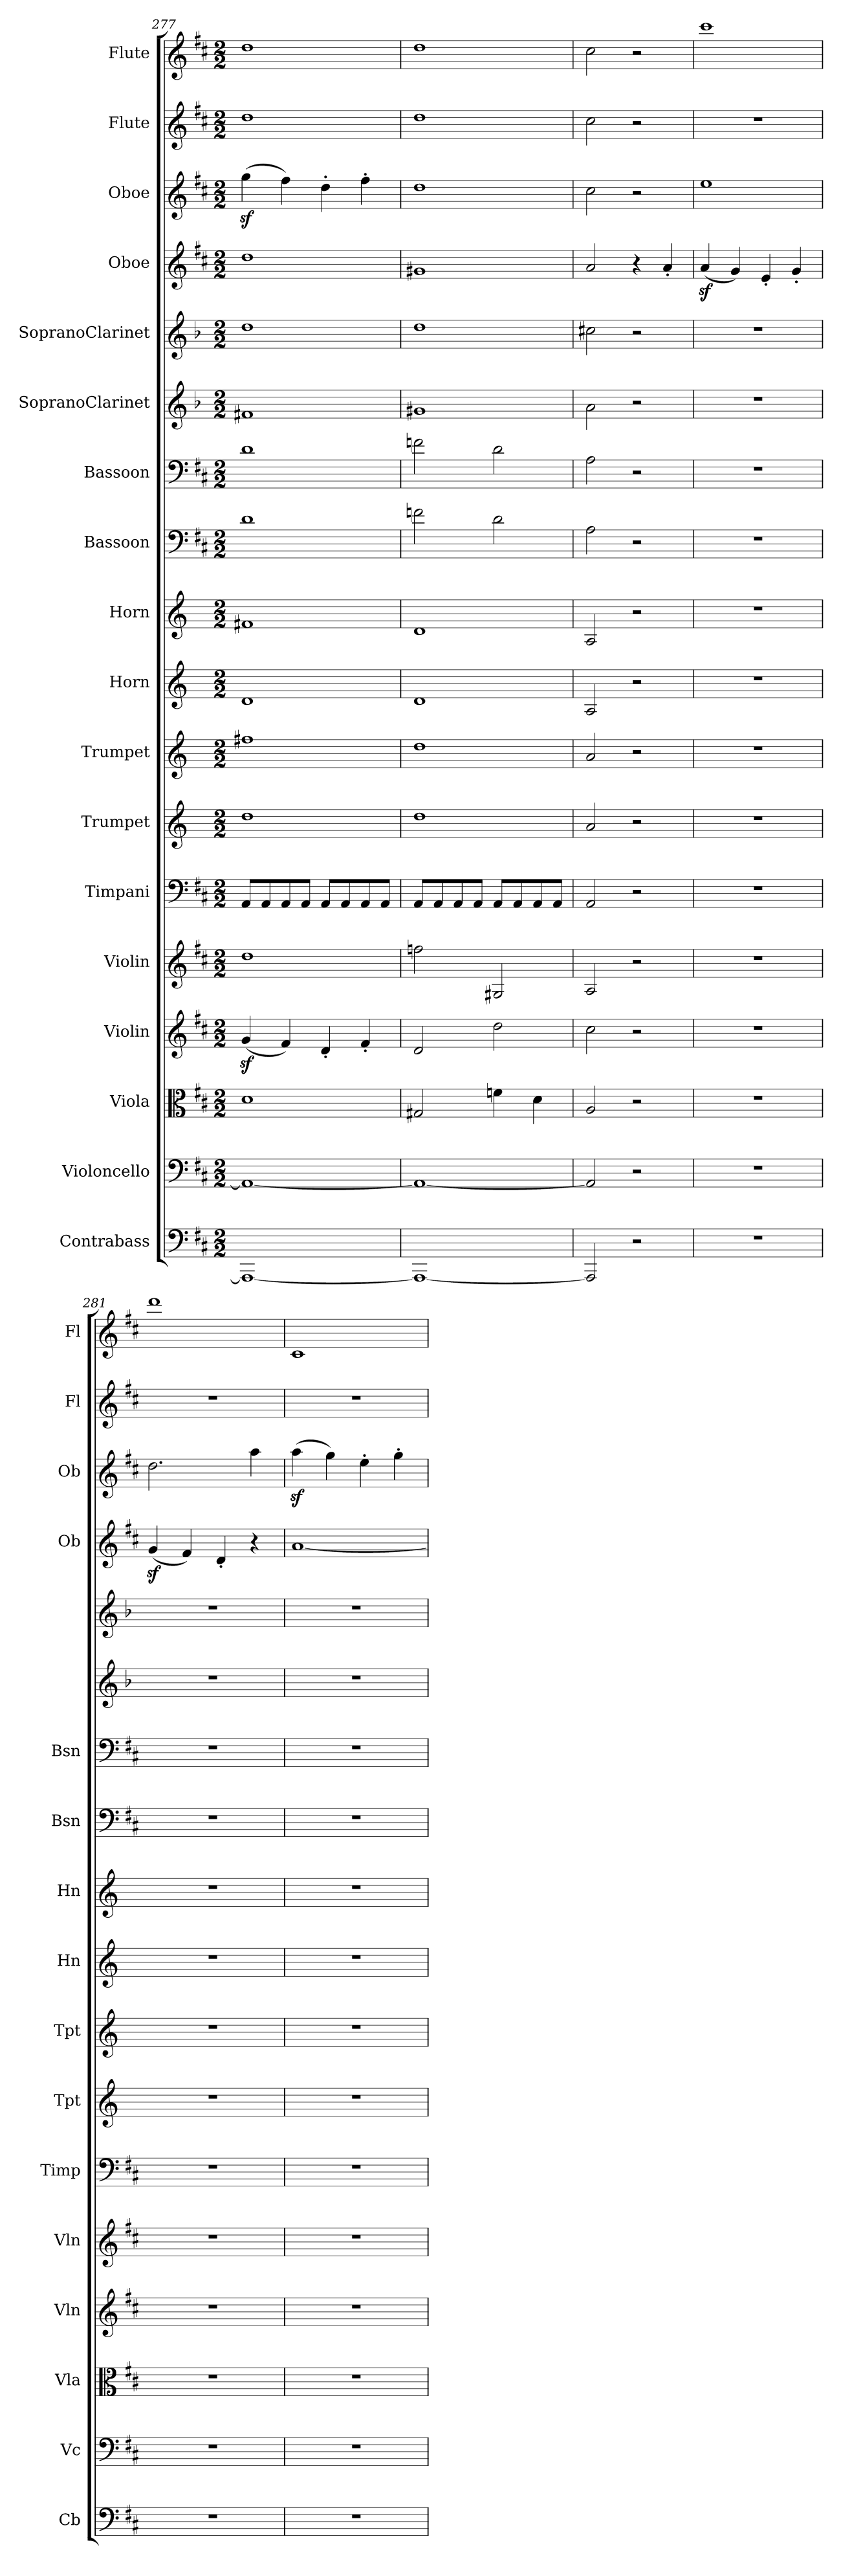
**kern	**kern	**kern	**kern	**kern	**kern	**kern	**kern	**kern	**kern	**kern	**kern	**kern	**kern	**kern	**kern	**kern	**kern
*part18	*part17	*part16	*part15	*part14	*part13	*part12	*part11	*part10	*part9	*part8	*part7	*part6	*part5	*part4	*part3	*part2	*part1
*staff18	*staff17	*staff16	*staff15	*staff14	*staff13	*staff12	*staff11	*staff10	*staff9	*staff8	*staff7	*staff6	*staff5	*staff4	*staff3	*staff2	*staff1
*I"Contrabass	*I"Violoncello	*I"Viola	*I"Violin	*I"Violin	*I"Timpani	*I"Trumpet	*I"Trumpet	*I"Horn	*I"Horn	*I"Bassoon	*I"Bassoon	*I"SopranoClarinet	*I"SopranoClarinet	*I"Oboe	*I"Oboe	*I"Flute	*I"Flute
*I'Cb	*I'Vc	*I'Vla	*I'Vln	*I'Vln	*I'Timp	*I'Tpt	*I'Tpt	*I'Hn	*I'Hn	*I'Bsn	*I'Bsn	*	*	*I'Ob	*I'Ob	*I'Fl	*I'Fl
*clefF4	*clefF4	*clefC3	*clefG2	*clefG2	*clefF4	*clefG2	*clefG2	*clefG2	*clefG2	*clefF4	*clefF4	*clefG2	*clefG2	*clefG2	*clefG2	*clefG2	*clefG2
*k[f#c#]	*k[f#c#]	*k[f#c#]	*k[f#c#]	*k[f#c#]	*k[f#c#]	*k[]	*k[]	*k[]	*k[]	*k[f#c#]	*k[f#c#]	*k[b-]	*k[b-]	*k[f#c#]	*k[f#c#]	*k[f#c#]	*k[f#c#]
*M2/2	*M2/2	*M2/2	*M2/2	*M2/2	*M2/2	*M2/2	*M2/2	*M2/2	*M2/2	*M2/2	*M2/2	*M2/2	*M2/2	*M2/2	*M2/2	*M2/2	*M2/2
=277	=277	=277	=277	=277	=277	=277	=277	=277	=277	=277	=277	=277	=277	=277	=277	=277	=277
1AAA/_	1AA/_	1d\	(4gz/	1dd\	8AA/L	1dd\	1ff#X\	1d\	1f#X\	1d\	1d\	1f#X/	1dd\	1dd\	(4ggz\	1dd\	1dd\
.	.	.	.	.	8AA/	.	.	.	.	.	.	.	.	.	.	.	.
.	.	.	4f#/)	.	8AA/	.	.	.	.	.	.	.	.	.	4ff#\)	.	.
.	.	.	.	.	8AA/J	.	.	.	.	.	.	.	.	.	.	.	.
.	.	.	4d'/	.	8AA/L	.	.	.	.	.	.	.	.	.	4dd'\	.	.
.	.	.	.	.	8AA/	.	.	.	.	.	.	.	.	.	.	.	.
.	.	.	4f#'/	.	8AA/	.	.	.	.	.	.	.	.	.	4ff#'\	.	.
.	.	.	.	.	8AA/J	.	.	.	.	.	.	.	.	.	.	.	.
=278	=278	=278	=278	=278	=278	=278	=278	=278	=278	=278	=278	=278	=278	=278	=278	=278	=278
1AAA/_	1AA/_	2G#X/	2d/	2ffn\	8AA/L	1dd\	1dd\	1d\	1d\	2fn\	2fn\	1g#X\	1dd\	1g#X/	1dd\	1dd\	1dd\
.	.	.	.	.	8AA/	.	.	.	.	.	.	.	.	.	.	.	.
.	.	.	.	.	8AA/	.	.	.	.	.	.	.	.	.	.	.	.
.	.	.	.	.	8AA/J	.	.	.	.	.	.	.	.	.	.	.	.
.	.	4fn\	2dd\	2G#X/	8AA/L	.	.	.	.	2d\	2d\	.	.	.	.	.	.
.	.	.	.	.	8AA/	.	.	.	.	.	.	.	.	.	.	.	.
.	.	4d\	.	.	8AA/	.	.	.	.	.	.	.	.	.	.	.	.
.	.	.	.	.	8AA/J	.	.	.	.	.	.	.	.	.	.	.	.
=279	=279	=279	=279	=279	=279	=279	=279	=279	=279	=279	=279	=279	=279	=279	=279	=279	=279
2AAA/]	2AA/]	2A/	2cc#\	2A/	2AA/	2a/	2a/	2A/	2A/	2A\	2A\	2a\	2cc#X\	2a/	2cc#\	2cc#\	2cc#\
2r	2r	2r	2r	2r	2r	2r	2r	2r	2r	2r	2r	2r	2r	4r	2r	2r	2r
.	.	.	.	.	.	.	.	.	.	.	.	.	.	4a'/	.	.	.
=280	=280	=280	=280	=280	=280	=280	=280	=280	=280	=280	=280	=280	=280	=280	=280	=280	=280
1r	1r	1r	1r	1r	1r	1r	1r	1r	1r	1r	1r	1r	1r	(4az/	1ee\	1r	1ccc#\
.	.	.	.	.	.	.	.	.	.	.	.	.	.	4g/)	.	.	.
.	.	.	.	.	.	.	.	.	.	.	.	.	.	4e'/	.	.	.
.	.	.	.	.	.	.	.	.	.	.	.	.	.	4g'/	.	.	.
=281	=281	=281	=281	=281	=281	=281	=281	=281	=281	=281	=281	=281	=281	=281	=281	=281	=281
1r	1r	1r	1r	1r	1r	1r	1r	1r	1r	1r	1r	1r	1r	(4gz/	2.dd\	1r	1ddd\
.	.	.	.	.	.	.	.	.	.	.	.	.	.	4f#/)	.	.	.
.	.	.	.	.	.	.	.	.	.	.	.	.	.	4d'/	.	.	.
.	.	.	.	.	.	.	.	.	.	.	.	.	.	4r	4aa\	.	.
=282	=282	=282	=282	=282	=282	=282	=282	=282	=282	=282	=282	=282	=282	=282	=282	=282	=282
1r	1r	1r	1r	1r	1r	1r	1r	1r	1r	1r	1r	1r	1r	[1a/	(4aaz\	1r	1c#\
.	.	.	.	.	.	.	.	.	.	.	.	.	.	.	4gg\)	.	.
.	.	.	.	.	.	.	.	.	.	.	.	.	.	.	4ee'\	.	.
.	.	.	.	.	.	.	.	.	.	.	.	.	.	.	4gg'\	.	.
=	=	=	=	=	=	=	=	=	=	=	=	=	=	=	=	=	=
*-	*-	*-	*-	*-	*-	*-	*-	*-	*-	*-	*-	*-	*-	*-	*-	*-	*-
